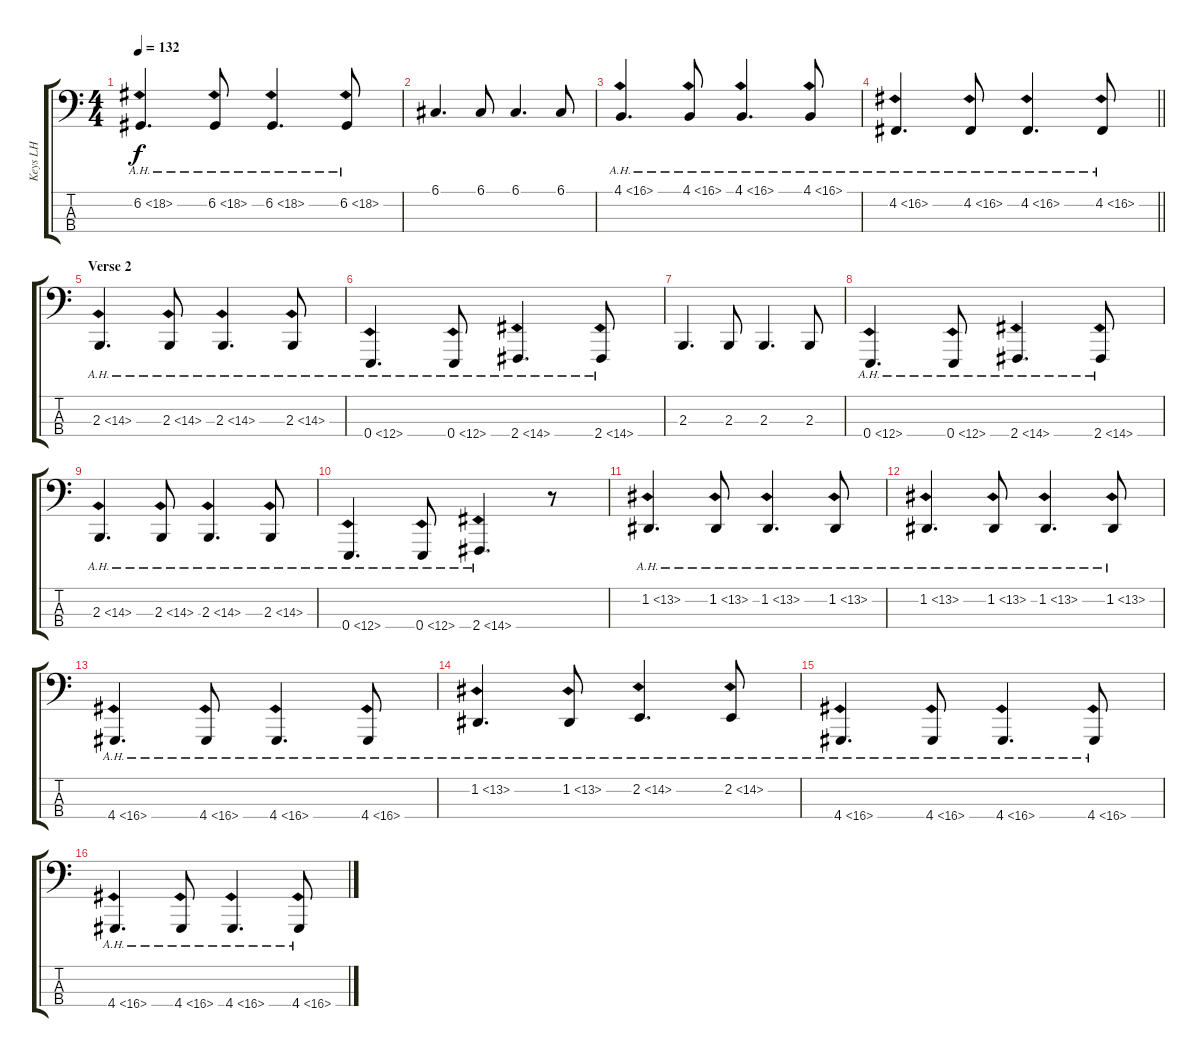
\track ("Keys LH" "Keys LH") {instrument electricpiano1}
\staff {score tabs}
\tuning (G2 D2 A1 E1) {hide}
\ts (4 4)
\tempo 132
\clef f4
\ks c
6.2{ah 12}.4{d dy f} 6.2{ah 12}.8 6.2{ah 12}.4{d} 6.2{ah 12}.8 |
6.1.4{d} 6.1.8 6.1.4{d} 6.1.8 |
4.1{ah 12}.4{d} 4.1{ah 12}.8 4.1{ah 12}.4{d} 4.1{ah 12}.8 |
\barLineRight lightlight
4.2{ah 12}.4{d} 4.2{ah 12}.8 4.2{ah 12}.4{d} 4.2{ah 12}.8 |
\section ("" "Verse 2")
2.3{ah 12}.4{d} 2.3{ah 12}.8 2.3{ah 12}.4{d} 2.3{ah 12}.8 |
0.4{ah 12}.4{d} 0.4{ah 12}.8 2.4{ah 12}.4{d} 2.4{ah 12}.8 |
2.3.4{d} 2.3.8 2.3.4{d} 2.3.8 |
0.4{ah 12}.4{d} 0.4{ah 12}.8 2.4{ah 12}.4{d} 2.4{ah 12}.8 |
2.3{ah 12}.4{d} 2.3{ah 12}.8 2.3{ah 12}.4{d} 2.3{ah 12}.8 |
0.4{ah 12}.4{d} 0.4{ah 12}.8 2.4{ah 12}.4{d} r.8 |
1.2{ah 12}.4{d} 1.2{ah 12}.8 1.2{ah 12}.4{d} 1.2{ah 12}.8 |
1.2{ah 12}.4{d} 1.2{ah 12}.8 1.2{ah 12}.4{d} 1.2{ah 12}.8 |
4.4{ah 12}.4{d} 4.4{ah 12}.8 4.4{ah 12}.4{d} 4.4{ah 12}.8 |
1.2{ah 12}.4{d} 1.2{ah 12}.8 2.2{ah 12}.4{d} 2.2{ah 12}.8 |
4.4{ah 12}.4{d} 4.4{ah 12}.8 4.4{ah 12}.4{d} 4.4{ah 12}.8 |
4.4{ah 12}.4{d} 4.4{ah 12}.8 4.4{ah 12}.4{d} 4.4{ah 12}.8
